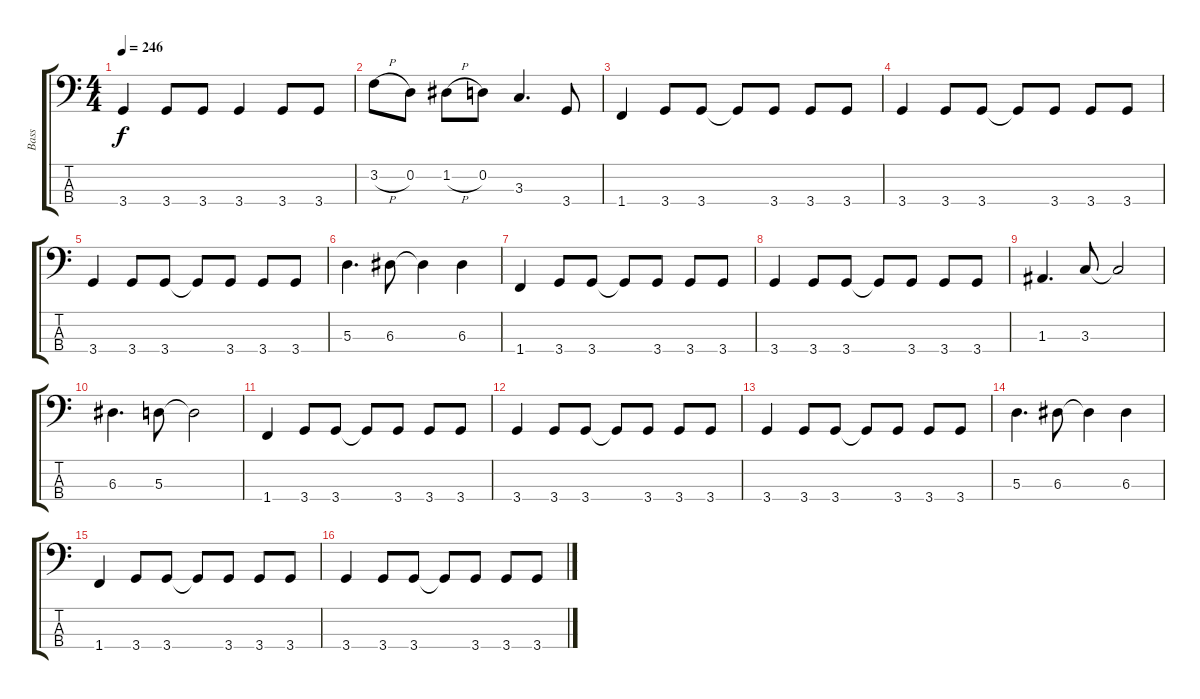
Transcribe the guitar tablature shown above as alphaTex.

\track ("Bass" "Bass") {instrument electricbassfinger}
\staff {score tabs}
\tuning (G2 D2 A1 E1) {hide}
\ts (4 4)
\tempo 246
\clef f4
\ks c
3.4.4{dy f} 3.4.8 3.4.8 3.4.4 3.4.8 3.4.8 |
3.2{h}.8 0.2.8 1.2{h}.8 0.2.8 3.3.4{d} 3.4.8 |
1.4.4 3.4.8 3.4.8 3.4{t}.8 3.4.8 3.4.8 3.4.8 |
3.4.4 3.4.8 3.4.8 3.4{t}.8 3.4.8 3.4.8 3.4.8 |
3.4.4 3.4.8 3.4.8 3.4{t}.8 3.4.8 3.4.8 3.4.8 |
5.3.4{d} 6.3.8 6.3{t}.4 6.3.4 |
1.4.4 3.4.8 3.4.8 3.4{t}.8 3.4.8 3.4.8 3.4.8 |
3.4.4 3.4.8 3.4.8 3.4{t}.8 3.4.8 3.4.8 3.4.8 |
1.3.4{d} 3.3.8 3.3{t}.2 |
6.3.4{d} 5.3.8 5.3{t}.2 |
1.4.4 3.4.8 3.4.8 3.4{t}.8 3.4.8 3.4.8 3.4.8 |
3.4.4 3.4.8 3.4.8 3.4{t}.8 3.4.8 3.4.8 3.4.8 |
3.4.4 3.4.8 3.4.8 3.4{t}.8 3.4.8 3.4.8 3.4.8 |
5.3.4{d} 6.3.8 6.3{t}.4 6.3.4 |
1.4.4 3.4.8 3.4.8 3.4{t}.8 3.4.8 3.4.8 3.4.8 |
3.4.4 3.4.8 3.4.8 3.4{t}.8 3.4.8 3.4.8 3.4.8
